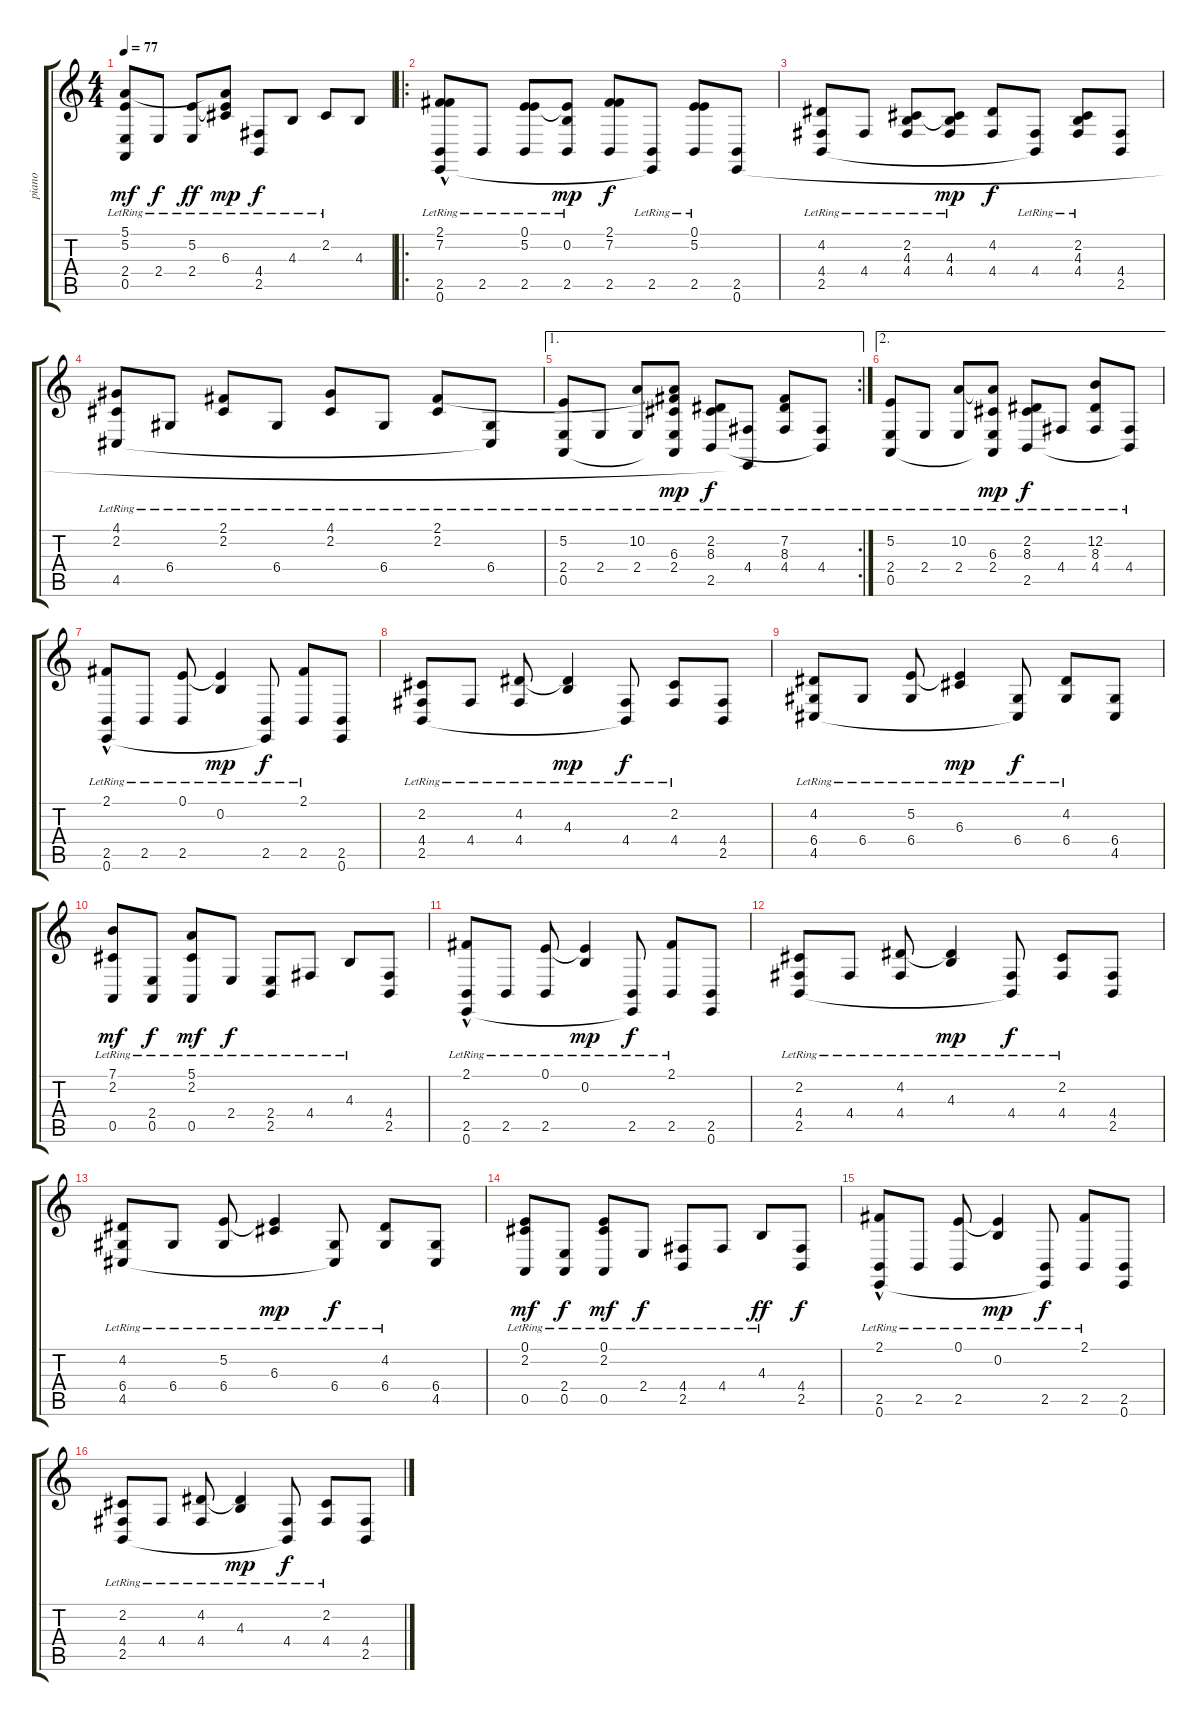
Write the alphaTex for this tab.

\track ("piano" "piano") {instrument acousticgrandpiano}
\staff {score tabs}
\tuning (E4 B3 G3 D3 A2 E2) {hide}
\ts (4 4)
\tempo 77
\clef g2
\ks c
(5.1 5.2{lr} 2.4{lr} 0.5{lr}).8{dy mf} 2.4{lr}.8{dy f} (5.2{lr} 2.4{lr}).8{dy ff} (5.1{t} 5.2{t} 6.3{lr}).8{dy mp} (4.4{lr} 2.5{lr}).8{dy f} 4.3{lr}.8 2.2{lr}.8 4.3.8 |
\ro
(2.1 7.2 2.5{lr} 0.6{hac lr}).8 2.5{lr}.8 (0.1{lr} 5.2 2.5{lr}).8 (0.1{t} 0.2{lr} 2.5).8{dy mp} (2.1 7.2 2.5).8{dy f} (2.5{lr} 0.6{t}).8 (0.1{lr} 5.2 2.5{lr}).8 (2.5 0.6).8 |
(4.2{lr} 4.4{lr} 2.5{lr}).8 4.4{lr}.8 (2.2{lr} 4.3 4.4{lr}).8 (2.2{t} 4.3{lr} 4.4).8{dy mp} (4.2 4.4).8{dy f} (4.4{lr} 2.5{t}).8 (2.2{lr} 4.3 4.4{lr}).8 (4.4 2.5).8 |
(4.1{lr} 2.2{lr} 4.5{lr}).8 6.4{lr}.8 (2.1{lr} 2.2{lr}).8 6.4{lr}.8 (4.1{lr} 2.2{lr}).8 6.4{lr}.8 (2.1{lr} 2.2{lr}).8 (6.4{lr} 4.5{t}).8 |
\ae 1
\rc 2
(5.2{lr} 2.4{lr} 0.5{lr}).8 2.4{lr}.8 (10.2{lr} 2.4{lr}).8 (2.1{t} 10.2{t} 6.3{lr} 2.4 0.5{t}).8{dy mp} (2.2{lr} 8.3{lr} 2.5{lr}).8{dy f} (4.4{lr} 0.6{t}).8 (7.2{lr} 8.3{lr} 4.4{lr}).8 (4.4{lr} 2.5{t}).8 |
\ae 2
(5.2{lr} 2.4{lr} 0.5{lr}).8 2.4{lr}.8 (10.2{lr} 2.4{lr}).8 (10.2{t} 6.3{lr} 2.4 0.5{t}).8{dy mp} (2.2{lr} 8.3{lr} 2.5{lr}).8{dy f} 4.4{lr}.8 (12.2{lr} 8.3{lr} 4.4{lr}).8 (4.4{lr} 2.5{t}).8 |
(2.1{lr} 2.5{lr} 0.6{hac lr}).8 2.5{lr}.8 (0.1{lr} 2.5{lr}).8 (0.1{t} 0.2{lr}).4{dy mp} (2.5{lr} 0.6{t}).8{dy f} (2.1{lr} 2.5{lr}).8 (2.5 0.6).8 |
(2.2{lr} 4.4{lr} 2.5{lr}).8 4.4{lr}.8 (4.2{lr} 4.4{lr}).8 (4.2{t} 4.3{lr}).4{dy mp} (4.4{lr} 2.5{t}).8{dy f} (2.2{lr} 4.4{lr}).8 (4.4 2.5).8 |
(4.2{lr} 6.4{lr} 4.5{lr}).8 6.4{lr}.8 (5.2{lr} 6.4{lr}).8 (5.2{t} 6.3{lr}).4{dy mp} (6.4{lr} 4.5{t}).8{dy f} (4.2{lr} 6.4{lr}).8 (6.4 4.5).8 |
(7.1{lr} 2.2{lr} 0.5{lr}).8{dy mf} (2.4{lr} 0.5{lr}).8{dy f} (5.1{lr} 2.2{lr} 0.5{lr}).8{dy mf} 2.4{lr}.8{dy f} (2.4{lr} 2.5{lr}).8 4.4{lr}.8 4.3{lr}.8 (4.4 2.5).8 |
(2.1{lr} 2.5{lr} 0.6{hac lr}).8 2.5{lr}.8 (0.1{lr} 2.5{lr}).8 (0.1{t} 0.2{lr}).4{dy mp} (2.5{lr} 0.6{t}).8{dy f} (2.1{lr} 2.5{lr}).8 (2.5 0.6).8 |
(2.2{lr} 4.4{lr} 2.5{lr}).8 4.4{lr}.8 (4.2{lr} 4.4{lr}).8 (4.2{t} 4.3{lr}).4{dy mp} (4.4{lr} 2.5{t}).8{dy f} (2.2{lr} 4.4{lr}).8 (4.4 2.5).8 |
(4.2{lr} 6.4{lr} 4.5{lr}).8 6.4{lr}.8 (5.2{lr} 6.4{lr}).8 (5.2{t} 6.3{lr}).4{dy mp} (6.4{lr} 4.5{t}).8{dy f} (4.2{lr} 6.4{lr}).8 (6.4 4.5).8 |
(0.1{lr} 2.2{lr} 0.5{lr}).8{dy mf} (2.4{lr} 0.5{lr}).8{dy f} (0.1{lr} 2.2{lr} 0.5{lr}).8{dy mf} 2.4{lr}.8{dy f} (4.4{lr} 2.5{lr}).8 4.4{lr}.8 4.3{lr}.8{dy ff} (4.4 2.5).8{dy f} |
(2.1{lr} 2.5{lr} 0.6{hac lr}).8 2.5{lr}.8 (0.1{lr} 2.5{lr}).8 (0.1{t} 0.2{lr}).4{dy mp} (2.5{lr} 0.6{t}).8{dy f} (2.1{lr} 2.5{lr}).8 (2.5 0.6).8 |
(2.2{lr} 4.4{lr} 2.5{lr}).8 4.4{lr}.8 (4.2{lr} 4.4{lr}).8 (4.2{t} 4.3{lr}).4{dy mp} (4.4{lr} 2.5{t}).8{dy f} (2.2{lr} 4.4{lr}).8 (4.4 2.5).8
